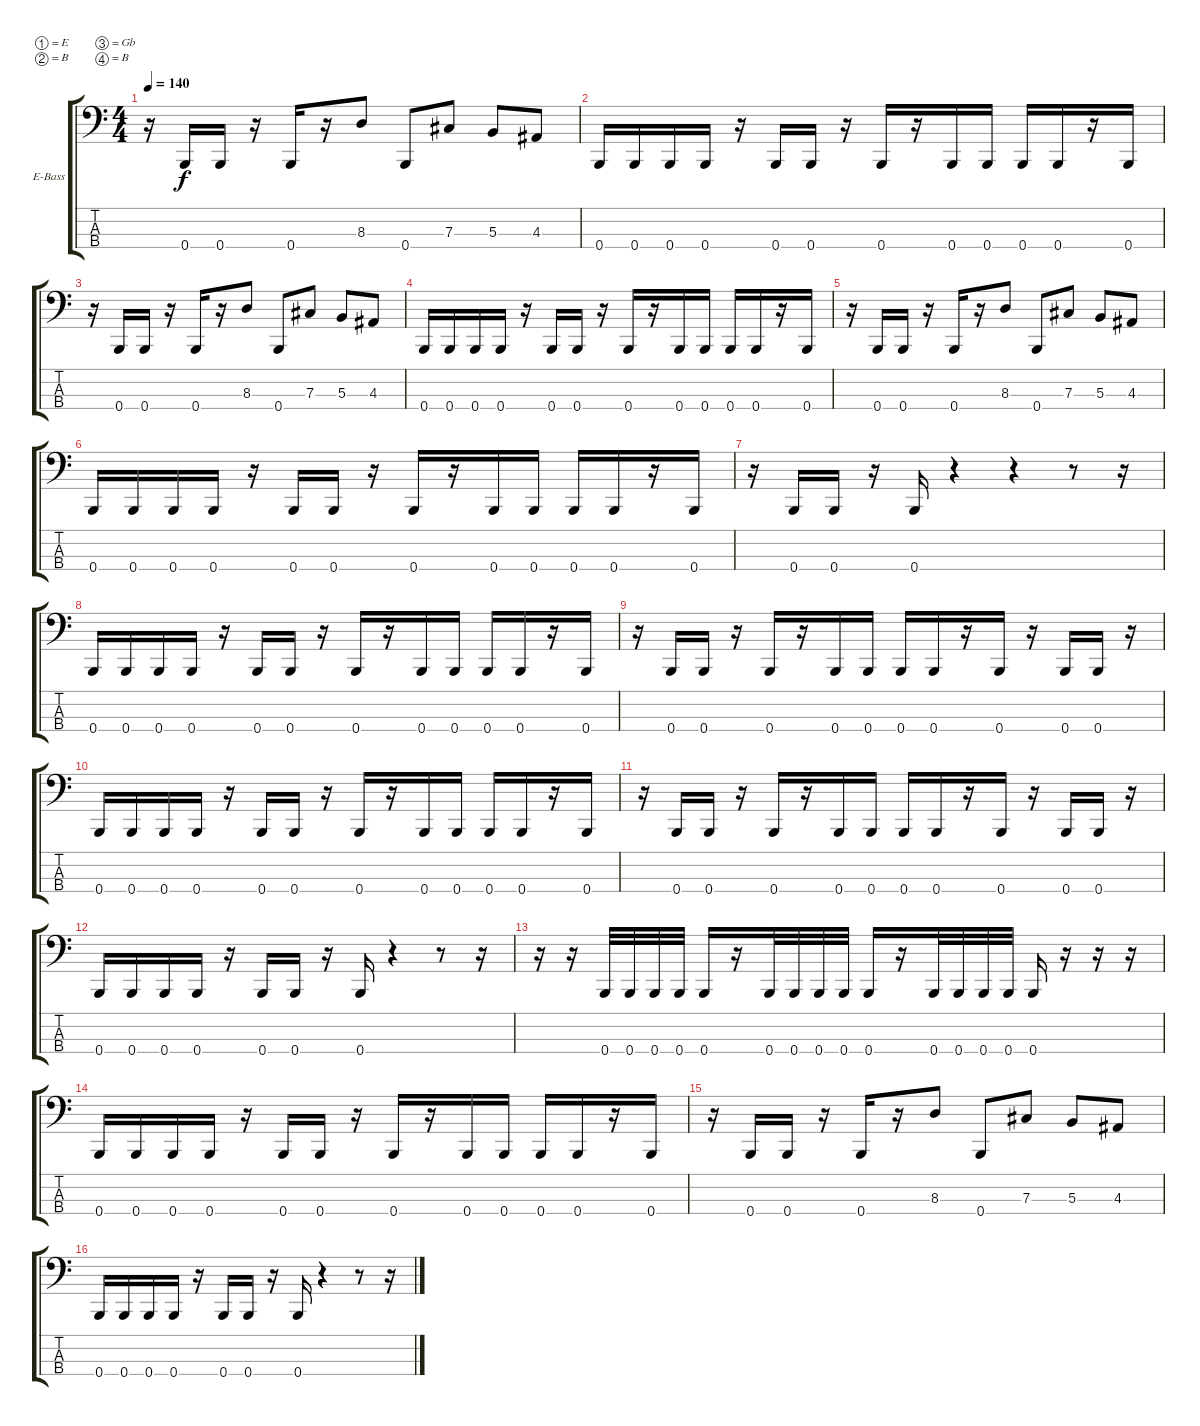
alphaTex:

\defaultSystemsLayout 4
\bracketExtendMode groupsimilarinstruments
\firstSystemTrackNameOrientation horizontal
\otherSystemsTrackNameOrientation horizontal
\track ("Electric Bass" "E-Bass") {instrument electricbassfinger}
\staff {score tabs}
\tuning (E2 B1 Gb1 B0)
\ts (4 4)
\tempo 140
\clef f4
\ks c
r.16{dy f} 0.4.16 0.4.16 r.16 0.4.16 r.16 8.3.8 0.4.8 7.3.8 5.3.8 4.3.8 |
0.4.16 0.4.16 0.4.16 0.4.16 r.16 0.4.16 0.4.16 r.16 0.4.16 r.16 0.4.16 0.4.16 0.4.16 0.4.16 r.16 0.4.16 |
r.16 0.4.16 0.4.16 r.16 0.4.16 r.16 8.3.8 0.4.8 7.3.8 5.3.8 4.3.8 |
0.4.16 0.4.16 0.4.16 0.4.16 r.16 0.4.16 0.4.16 r.16 0.4.16 r.16 0.4.16 0.4.16 0.4.16 0.4.16 r.16 0.4.16 |
r.16 0.4.16 0.4.16 r.16 0.4.16 r.16 8.3.8 0.4.8 7.3.8 5.3.8 4.3.8 |
0.4.16 0.4.16 0.4.16 0.4.16 r.16 0.4.16 0.4.16 r.16 0.4.16 r.16 0.4.16 0.4.16 0.4.16 0.4.16 r.16 0.4.16 |
r.16 0.4.16 0.4.16 r.16 0.4.16 r.4 r.4 r.8 r.16 |
0.4.16 0.4.16 0.4.16 0.4.16 r.16 0.4.16 0.4.16 r.16 0.4.16 r.16 0.4.16 0.4.16 0.4.16 0.4.16 r.16 0.4.16 |
r.16 0.4.16 0.4.16 r.16 0.4.16 r.16 0.4.16 0.4.16 0.4.16 0.4.16 r.16 0.4.16 r.16 0.4.16 0.4.16 r.16 |
0.4.16 0.4.16 0.4.16 0.4.16 r.16 0.4.16 0.4.16 r.16 0.4.16 r.16 0.4.16 0.4.16 0.4.16 0.4.16 r.16 0.4.16 |
r.16 0.4.16 0.4.16 r.16 0.4.16 r.16 0.4.16 0.4.16 0.4.16 0.4.16 r.16 0.4.16 r.16 0.4.16 0.4.16 r.16 |
0.4.16 0.4.16 0.4.16 0.4.16 r.16 0.4.16 0.4.16 r.16 0.4.16 r.4 r.8 r.16 |
r.16 r.16 0.4.32 0.4.32 0.4.32 0.4.32 0.4.16 r.16 0.4.32 0.4.32 0.4.32 0.4.32 0.4.16 r.16 0.4.32 0.4.32 0.4.32 0.4.32 0.4.16 r.16 r.16 r.16 |
0.4.16 0.4.16 0.4.16 0.4.16 r.16 0.4.16 0.4.16 r.16 0.4.16 r.16 0.4.16 0.4.16 0.4.16 0.4.16 r.16 0.4.16 |
r.16 0.4.16 0.4.16 r.16 0.4.16 r.16 8.3.8 0.4.8 7.3.8 5.3.8 4.3.8 |
0.4.16 0.4.16 0.4.16 0.4.16 r.16 0.4.16 0.4.16 r.16 0.4.16 r.4 r.8 r.16
